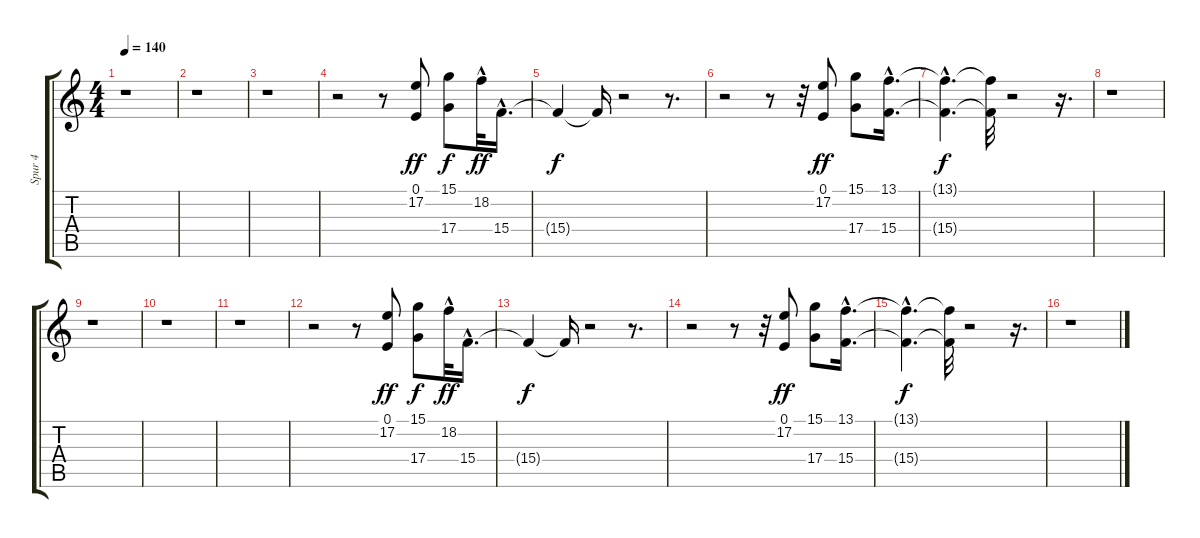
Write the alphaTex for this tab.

\track ("Spur 4" "Spur 4") {instrument synthbrass1}
\staff {score tabs}
\tuning (E4 B3 G3 D3 A2 E2) {hide}
\ts (4 4)
\tempo 140
\clef g2
\ks c
r.1{dy f} |
r.1 |
r.1 |
r.2 r.8 (0.1 17.2).8{dy ff} (15.1 17.4).8{dy f} 18.2{hac}.32{dy ff} 15.4{hac}.16{d} |
15.4{t}.4{dy f} 15.4{t}.16 r.2 r.8{d} |
r.2 r.8 r.32 (0.1 17.2).8{dy ff} (15.1 17.4).8 (13.1{hac} 15.4{hac}).16{d} |
(13.1{hac t} 15.4{hac t}).4{d dy f} (13.1{t} 15.4{t}).32 r.2 r.16{d} |
r.1 |
r.1 |
r.1 |
r.1 |
r.2 r.8 (0.1 17.2).8{dy ff} (15.1 17.4).8{dy f} 18.2{hac}.32{dy ff} 15.4{hac}.16{d} |
15.4{t}.4{dy f} 15.4{t}.16 r.2 r.8{d} |
r.2 r.8 r.32 (0.1 17.2).8{dy ff} (15.1 17.4).8 (13.1{hac} 15.4{hac}).16{d} |
(13.1{hac t} 15.4{hac t}).4{d dy f} (13.1{t} 15.4{t}).32 r.2 r.16{d} |
r.1
